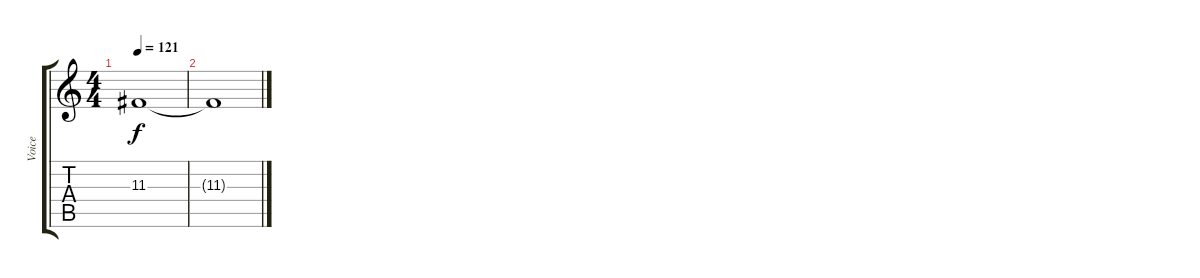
\track ("Voice" "Voice") {instrument lead2sawtooth}
\staff {score tabs}
\tuning (E4 B3 G3 D3 A2 E2) {hide}
\ts (4 4)
\tempo 121
\clef g2
\ks c
11.3{t}.1{dy f} |
11.3{t}.1{volume 0}
